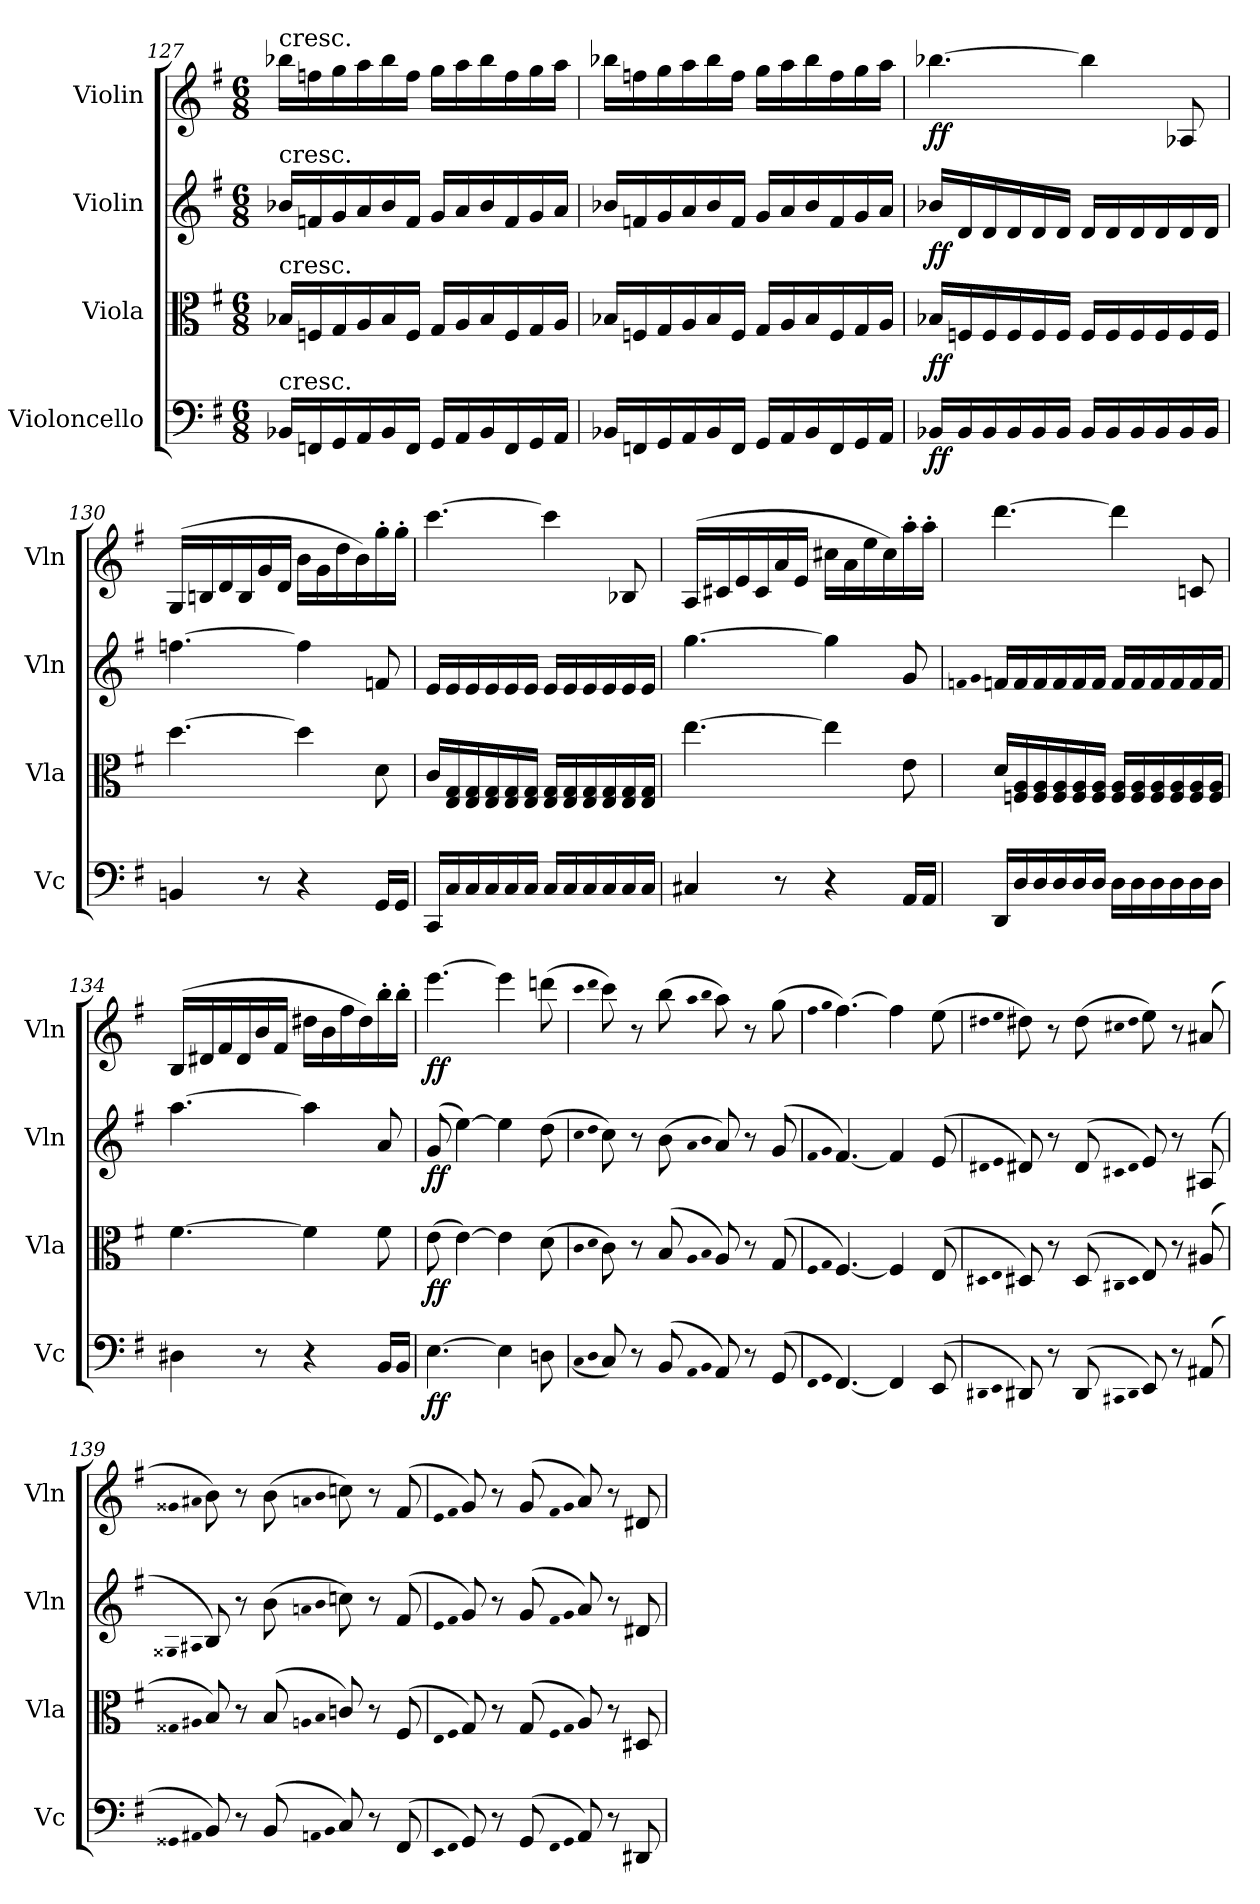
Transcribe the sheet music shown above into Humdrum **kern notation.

**kern	**dynam	**kern	**dynam	**kern	**dynam	**kern	**dynam
*part4	*part4	*part3	*part3	*part2	*part2	*part1	*part1
*staff4	*staff4	*staff3	*staff3	*staff2	*staff2	*staff1	*staff1
*I"Violoncello	*	*I"Viola	*	*I"Violin	*	*I"Violin	*
*I'Vc	*	*I'Vla	*	*I'Vln	*	*I'Vln	*
*clefF4	*	*clefC3	*	*clefG2	*	*clefG2	*
*k[f#]	*	*k[f#]	*	*k[f#]	*	*k[f#]	*
*e:	*	*e:	*	*e:	*	*e:	*
*M6/8	*	*M6/8	*	*M6/8	*	*M6/8	*
=127	=127	=127	=127	=127	=127	=127	=127
!	!	!	!	!	!	!LO:TX:t=cresc.	!
!	!	!	!	!LO:TX:t=cresc.	!	!	!
!	!	!LO:TX:t=cresc.	!	!	!	!	!
!LO:TX:t=cresc.	!	!	!	!	!	!	!
16BB-X/LL	.	16B-X/LL	.	16b-X/LL	.	16bb-X\LL	.
16FFn/	.	16Fn/	.	16fn/	.	16ffn\	.
16GG/	.	16G/	.	16g/	.	16gg\	.
16AA/	.	16A/	.	16a/	.	16aa\	.
16BB-/	.	16B-/	.	16b-/	.	16bb-\	.
16FF/JJ	.	16F/JJ	.	16f/JJ	.	16ff\JJ	.
16GG/LL	.	16G/LL	.	16g/LL	.	16gg\LL	.
16AA/	.	16A/	.	16a/	.	16aa\	.
16BB-/	.	16B-/	.	16b-/	.	16bb-\	.
16FF/	.	16F/	.	16f/	.	16ff\	.
16GG/	.	16G/	.	16g/	.	16gg\	.
16AA/JJ	.	16A/JJ	.	16a/JJ	.	16aa\JJ	.
=128	=128	=128	=128	=128	=128	=128	=128
16BB-X/LL	.	16B-X/LL	.	16b-X/LL	.	16bb-X\LL	.
16FFn/	.	16Fn/	.	16fn/	.	16ffn\	.
16GG/	.	16G/	.	16g/	.	16gg\	.
16AA/	.	16A/	.	16a/	.	16aa\	.
16BB-/	.	16B-/	.	16b-/	.	16bb-\	.
16FF/JJ	.	16F/JJ	.	16f/JJ	.	16ff\JJ	.
16GG/LL	.	16G/LL	.	16g/LL	.	16gg\LL	.
16AA/	.	16A/	.	16a/	.	16aa\	.
16BB-/	.	16B-/	.	16b-/	.	16bb-\	.
16FF/	.	16F/	.	16f/	.	16ff\	.
16GG/	.	16G/	.	16g/	.	16gg\	.
16AA/JJ	.	16A/JJ	.	16a/JJ	.	16aa\JJ	.
=129	=129	=129	=129	=129	=129	=129	=129
16BB-X/LL	ff	16B-X/LL	ff	16b-X/LL	ff	[4.bb-X\	ff
16BB-/	.	16Fn/	.	16d/	.	.	.
16BB-/	.	16F/	.	16d/	.	.	.
16BB-/	.	16F/	.	16d/	.	.	.
16BB-/	.	16F/	.	16d/	.	.	.
16BB-/JJ	.	16F/JJ	.	16d/JJ	.	.	.
16BB-/LL	.	16F/LL	.	16d/LL	.	4bb-\]	.
16BB-/	.	16F/	.	16d/	.	.	.
16BB-/	.	16F/	.	16d/	.	.	.
16BB-/	.	16F/	.	16d/	.	.	.
16BB-/	.	16F/	.	16d/	.	8A-X/	.
16BB-/JJ	.	16F/JJ	.	16d/JJ	.	.	.
=130	=130	=130	=130	=130	=130	=130	=130
4BBn/	.	[4.dd\	.	[4.ffn\	.	(16G/LL	.
.	.	.	.	.	.	16Bn/	.
.	.	.	.	.	.	16d/	.
.	.	.	.	.	.	16B/	.
8r	.	.	.	.	.	16g/	.
.	.	.	.	.	.	16d/JJ	.
4r	.	4dd\]	.	4ff\]	.	16b\LL	.
.	.	.	.	.	.	16g\	.
.	.	.	.	.	.	16dd\	.
.	.	.	.	.	.	16b\)	.
16GG/LL	.	8d\	.	8fn/	.	16gg'\	.
16GG/JJ	.	.	.	.	.	16gg'\JJ	.
=131	=131	=131	=131	=131	=131	=131	=131
16CC/LL	.	16c/LL	.	16e/LL	.	[4.ccc\	.
16C/	.	16E/ 16G/	.	16e/	.	.	.
16C/	.	16E/ 16G/	.	16e/	.	.	.
16C/	.	16E/ 16G/	.	16e/	.	.	.
16C/	.	16E/ 16G/	.	16e/	.	.	.
16C/JJ	.	16E/ 16G/JJ	.	16e/JJ	.	.	.
16C/LL	.	16E/ 16G/LL	.	16e/LL	.	4ccc\]	.
16C/	.	16E/ 16G/	.	16e/	.	.	.
16C/	.	16E/ 16G/	.	16e/	.	.	.
16C/	.	16E/ 16G/	.	16e/	.	.	.
16C/	.	16E/ 16G/	.	16e/	.	8B-X/	.
16C/JJ	.	16E/ 16G/JJ	.	16e/JJ	.	.	.
=132	=132	=132	=132	=132	=132	=132	=132
4C#X/	.	[4.ee\	.	[4.gg\	.	(16A/LL	.
.	.	.	.	.	.	16c#X/	.
.	.	.	.	.	.	16e/	.
.	.	.	.	.	.	16c#/	.
8r	.	.	.	.	.	16a/	.
.	.	.	.	.	.	16e/JJ	.
4r	.	4ee\]	.	4gg\]	.	16cc#X\LL	.
.	.	.	.	.	.	16a\	.
.	.	.	.	.	.	16ee\	.
.	.	.	.	.	.	16cc#\)	.
16AA/LL	.	8e\	.	8g/	.	16aa'\	.
16AA/JJ	.	.	.	.	.	16aa'\JJ	.
=133	=133	=133	=133	=133	=133	=133	=133
.	.	.	.	qfn	.	.	.
.	.	.	.	qg	.	.	.
16DD/LL	.	16d/LL	.	16fn/LL	.	[4.ddd\	.
16D/	.	16Fn/ 16A/	.	16f/	.	.	.
16D/	.	16F/ 16A/	.	16f/	.	.	.
16D/	.	16F/ 16A/	.	16f/	.	.	.
16D/	.	16F/ 16A/	.	16f/	.	.	.
16D/JJ	.	16F/ 16A/JJ	.	16f/JJ	.	.	.
16D\LL	.	16F/ 16A/LL	.	16f/LL	.	4ddd\]	.
16D\	.	16F/ 16A/	.	16f/	.	.	.
16D\	.	16F/ 16A/	.	16f/	.	.	.
16D\	.	16F/ 16A/	.	16f/	.	.	.
16D\	.	16F/ 16A/	.	16f/	.	8cn/	.
16D\JJ	.	16F/ 16A/JJ	.	16f/JJ	.	.	.
=134	=134	=134	=134	=134	=134	=134	=134
4D#X\	.	[4.f#\	.	[4.aa\	.	(16B/LL	.
.	.	.	.	.	.	16d#X/	.
.	.	.	.	.	.	16f#/	.
.	.	.	.	.	.	16d#/	.
8r	.	.	.	.	.	16b/	.
.	.	.	.	.	.	16f#/JJ	.
4r	.	4f#\]	.	4aa\]	.	16dd#X\LL	.
.	.	.	.	.	.	16b\	.
.	.	.	.	.	.	16ff#\	.
.	.	.	.	.	.	16dd#\)	.
16BB/LL	.	8f#\	.	8a/	.	16bb'\	.
16BB/JJ	.	.	.	.	.	16bb'\JJ	.
=135	=135	=135	=135	=135	=135	=135	=135
[4.E\	ff	(8e\	ff	(8g/	ff	[4.eee\	ff
.	.	[4e\)	.	[4ee\)	.	.	.
4E\]	.	4e\]	.	4ee\]	.	4eee\]	.
8Dn\	.	(8d\	.	(8dd\	.	(8dddn\	.
=136	=136	=136	=136	=136	=136	=136	=136
(qC	.	qc	.	qcc	.	qccc	.
qD	.	qd	.	qdd	.	qddd	.
8C/)	.	8c\)	.	8cc\)	.	8ccc\)	.
8r	.	8r	.	8r	.	8r	.
(8BB/	.	(8B/	.	(8b\	.	(8bb\	.
qAA	.	qA	.	qa	.	qaa	.
qBB	.	qB	.	qb	.	qbb	.
8AA/)	.	8A/)	.	8a/)	.	8aa\)	.
8r	.	8r	.	8r	.	8r	.
(8GG/	.	(8G/	.	(8g/	.	(8gg\	.
=137	=137	=137	=137	=137	=137	=137	=137
qFF#	.	qF#	.	qf#	.	qff#	.
qGG	.	qG	.	qg	.	qgg	.
[4.FF#/)	.	[4.F#/)	.	[4.f#/)	.	[4.ff#\)	.
4FF#/]	.	4F#/]	.	4f#/]	.	4ff#\]	.
(8EE/	.	(8E/	.	(8e/	.	(8ee\	.
=138	=138	=138	=138	=138	=138	=138	=138
qDD#X	.	qD#X	.	qd#X	.	qdd#X	.
qEE	.	qE	.	qe	.	qee	.
8DD#X/)	.	8D#X/)	.	8d#X/)	.	8dd#X\)	.
8r	.	8r	.	8r	.	8r	.
(8DD#/	.	(8D#/	.	(8d#/	.	(8dd#\	.
qCC#X	.	qC#X	.	qc#X	.	qcc#X	.
qDD#	.	qD#	.	qd#	.	qdd#	.
8EE/)	.	8E/)	.	8e/)	.	8ee\)	.
8r	.	8r	.	8r	.	8r	.
(8AA#X/	.	(8A#X/	.	(8A#X/	.	(8a#X/	.
=139	=139	=139	=139	=139	=139	=139	=139
qGG##X	.	qG##X	.	qG##X	.	qg##X	.
qAA#X	.	qA#X	.	qA#X	.	qa#X	.
8BB/)	.	8B/)	.	8B/)	.	8b\)	.
8r	.	8r	.	8r	.	8r	.
(8BB/	.	(8B/	.	(8b\	.	(8b\	.
qAAn	.	qAn	.	qan	.	qan	.
qBB	.	qB	.	qb	.	qb	.
8C/)	.	8cn/)	.	8ccn\)	.	8ccn\)	.
8r	.	8r	.	8r	.	8r	.
(8FF#/	.	(8F#/	.	(8f#/	.	(8f#/	.
=140	=140	=140	=140	=140	=140	=140	=140
qEE	.	qE	.	qe	.	qe	.
qFF#	.	qF#	.	qf#	.	qf#	.
8GG/)	.	8G/)	.	8g/)	.	8g/)	.
8r	.	8r	.	8r	.	8r	.
(8GG/	.	(8G/	.	(8g/	.	(8g/	.
qFF#	.	qF#	.	qf#	.	qf#	.
qGG	.	qG	.	qg	.	qg	.
8AA/)	.	8A/)	.	8a/)	.	8a/)	.
8r	.	8r	.	8r	.	8r	.
8DD#X/	.	8D#X/	.	8d#X/	.	8d#X/	.
=	=	=	=	=	=	=	=
*-	*-	*-	*-	*-	*-	*-	*-
